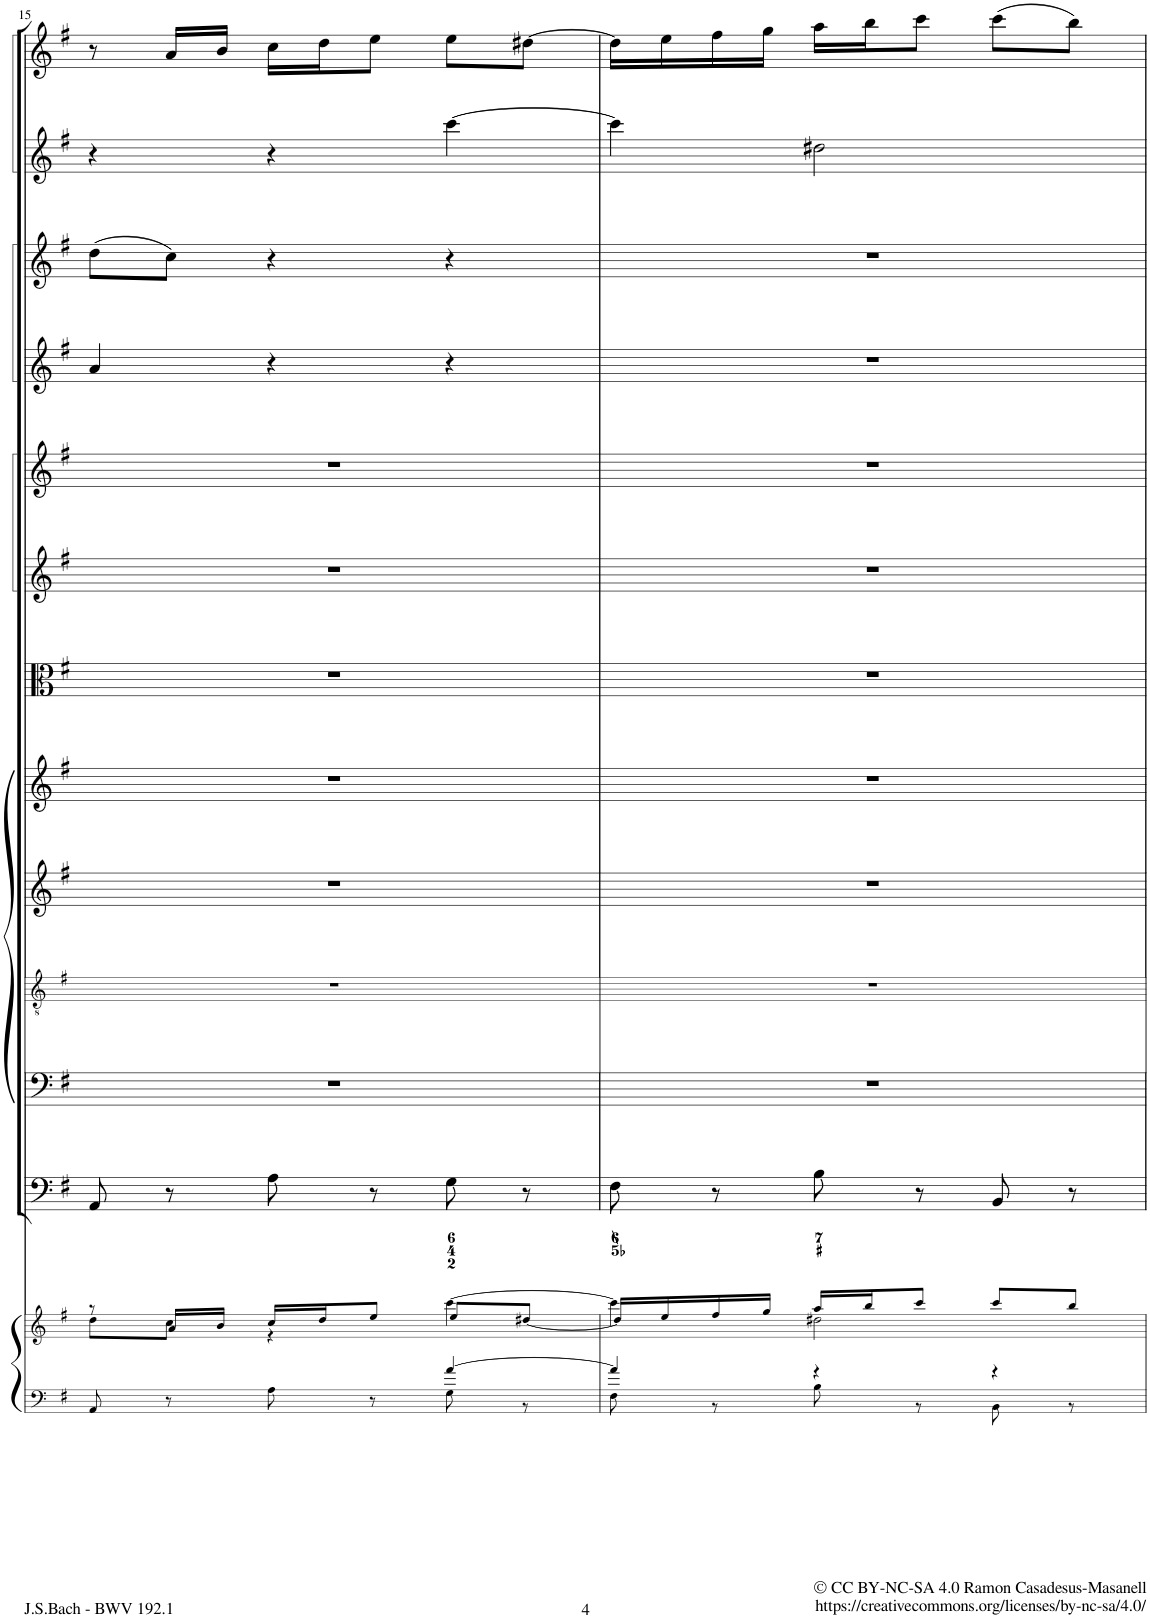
**kern	**kern	**kern	**kern	**kern	**kern	**kern	**kern	**kern	**kern	**kern	**kern	**kern	**kern
*part13	*part13	*part12	*part11	*part10	*part9	*part8	*part7	*part6	*part5	*part4	*part3	*part2	*part1
*staff14	*staff13	*staff12	*staff11	*staff10	*staff9	*staff8	*staff7	*staff6	*staff5	*staff4	*staff3	*staff2	*staff1
*I"Piano reduction	*	*I"Continuo	*I"Basso	*I"Tenore *	*I"Alto	*I"Soprano	*I"Viola	*I"Violino II	*I"Violino I	*I"Oboe II	*I"Oboe I	*I"Flauto traverso II	*I"Flauto traverso I
*I'Pno	*	*	*	*	*	*	*I'Vla	*I'Vln	*I'Vln	*I'Ob	*I'Ob	*	*
!!LO:PB:g=z
*clefF4	*clefG2	*clefF4	*clefF4	*clefGv2	*clefG2	*clefG2	*clefC3	*clefG2	*clefG2	*clefG2	*clefG2	*clefG2	*clefG2
*k[f#]	*k[f#]	*k[f#]	*k[f#]	*k[f#]	*k[f#]	*k[f#]	*k[f#]	*k[f#]	*k[f#]	*k[f#]	*k[f#]	*k[f#]	*k[f#]
*M3/4	*M3/4	*M3/4	*M3/4	*M3/4	*M3/4	*M3/4	*M3/4	*M3/4	*M3/4	*M3/4	*M3/4	*M3/4	*M3/4
=15	=15	=15	=15	=15	=15	=15	=15	=15	=15	=15	=15	=15	=15
*^	*^	*	*	*	*	*	*	*	*	*	*	*	*
8AA/	8ryy	8r	8dd\L	8AA/	2.r	2.r	2.r	2.r	2.r	2.r	2.r	4a/	(8dd\L	4r	8r
8r	8ryy	16a/LL	8cc\J	8r	.	.	.	.	.	.	.	.	8cc\J)	.	16a/LL
.	.	16b/JJ	.	.	.	.	.	.	.	.	.	.	.	.	16b/JJ
8A\	8ryy	16cc/LL	4r	8A\	.	.	.	.	.	.	.	4r	4r	4r	16cc\LL
.	.	16dd/J	.	.	.	.	.	.	.	.	.	.	.	.	16dd\J
8r	8ryy	8ee/J	.	8r	.	.	.	.	.	.	.	.	.	.	8ee\J
[4a/	8G\	8ee/L	[>4ccc\	8G\	.	.	.	.	.	.	.	4r	4r	[4ccc\	8ee\L
.	8r	[<8dd#X/J	.	8r	.	.	.	.	.	.	.	.	.	.	[8dd#X\J
=16	=16	=16	=16	=16	=16	=16	=16	=16	=16	=16	=16	=16	=16	=16	=16
4a/]	8F#\	16dd#/LL]	4ccc\]	8F#\	2.r	2.r	2.r	2.r	2.r	2.r	2.r	2.r	2.r	4ccc\]	16dd#\LL]
.	.	16ee/	.	.	.	.	.	.	.	.	.	.	.	.	16ee\
.	8r	16ff#/	.	8r	.	.	.	.	.	.	.	.	.	.	16ff#\
.	.	16gg/JJ	.	.	.	.	.	.	.	.	.	.	.	.	16gg\JJ
4r	8B\	16aa/LL	2dd#X\	8B\	.	.	.	.	.	.	.	.	.	2dd#X\	16aa\LL
.	.	16bb/J	.	.	.	.	.	.	.	.	.	.	.	.	16bb\J
.	8r	8ccc/J	.	8r	.	.	.	.	.	.	.	.	.	.	8ccc\J
4r	8BB\	8ccc/L	.	8BB/	.	.	.	.	.	.	.	.	.	.	(8ccc\L
.	8r	8bb/J	.	8r	.	.	.	.	.	.	.	.	.	.	8bb\J)
*v	*v	*	*	*	*	*	*	*	*	*	*	*	*	*	*
*	*v	*v	*	*	*	*	*	*	*	*	*	*	*	*
=	=	=	=	=	=	=	=	=	=	=	=	=	=
*-	*-	*-	*-	*-	*-	*-	*-	*-	*-	*-	*-	*-	*-
